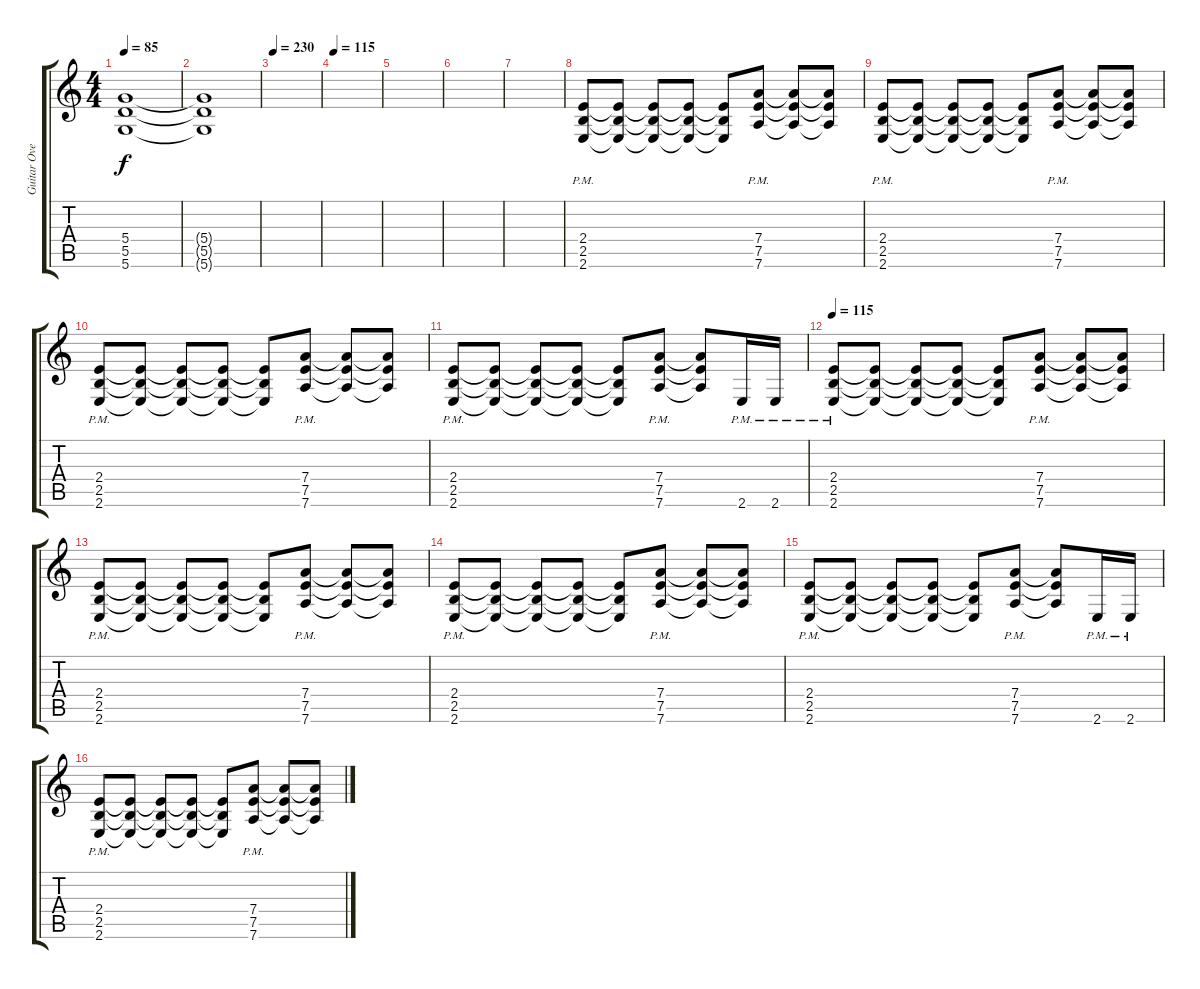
\track ("Guitar Overdub" "Guitar Ove") {instrument overdrivenguitar}
\staff {score tabs}
\tuning (E4 B3 G3 D3 A2 D2) {hide}
\ts (4 4)
\tempo 85
\clef g2
\ks c
(5.4 5.5 5.6).1{dy f} |
(5.4{t} 5.5{t} 5.6{t}).1{volume 0} |
\tempo 230
|
\tempo 115
|
|
|
|
(2.4{pm} 2.5{pm} 2.6{pm}).8{volume 9} (2.4{t} 2.5{t} 2.6{t}).8 (2.4{t} 2.5{t} 2.6{t}).8 (2.4{t} 2.5{t} 2.6{t}).8 (2.4{t} 2.5{t} 2.6{t}).8 (7.4{pm} 7.5{pm} 7.6{pm}).8 (7.4{t} 7.5{t} 7.6{t}).8 (7.4{t} 7.5{t} 7.6{t}).8 |
(2.4{pm} 2.5{pm} 2.6{pm}).8 (2.4{t} 2.5{t} 2.6{t}).8 (2.4{t} 2.5{t} 2.6{t}).8 (2.4{t} 2.5{t} 2.6{t}).8 (2.4{t} 2.5{t} 2.6{t}).8 (7.4{pm} 7.5{pm} 7.6{pm}).8 (7.4{t} 7.5{t} 7.6{t}).8 (7.4{t} 7.5{t} 7.6{t}).8 |
(2.4{pm} 2.5{pm} 2.6{pm}).8 (2.4{t} 2.5{t} 2.6{t}).8 (2.4{t} 2.5{t} 2.6{t}).8 (2.4{t} 2.5{t} 2.6{t}).8 (2.4{t} 2.5{t} 2.6{t}).8 (7.4{pm} 7.5{pm} 7.6{pm}).8 (7.4{t} 7.5{t} 7.6{t}).8 (7.4{t} 7.5{t} 7.6{t}).8 |
(2.4{pm} 2.5{pm} 2.6{pm}).8 (2.4{t} 2.5{t} 2.6{t}).8 (2.4{t} 2.5{t} 2.6{t}).8 (2.4{t} 2.5{t} 2.6{t}).8 (2.4{t} 2.5{t} 2.6{t}).8 (7.4{pm} 7.5{pm} 7.6{pm}).8 (7.4{t} 7.5{t} 7.6{t}).8 2.6{pm}.16 2.6{pm}.16 |
\tempo 115
(2.4{pm} 2.5{pm} 2.6{pm}).8{volume 9} (2.4{t} 2.5{t} 2.6{t}).8 (2.4{t} 2.5{t} 2.6{t}).8 (2.4{t} 2.5{t} 2.6{t}).8 (2.4{t} 2.5{t} 2.6{t}).8 (7.4{pm} 7.5{pm} 7.6{pm}).8 (7.4{t} 7.5{t} 7.6{t}).8 (7.4{t} 7.5{t} 7.6{t}).8 |
(2.4{pm} 2.5{pm} 2.6{pm}).8 (2.4{t} 2.5{t} 2.6{t}).8 (2.4{t} 2.5{t} 2.6{t}).8 (2.4{t} 2.5{t} 2.6{t}).8 (2.4{t} 2.5{t} 2.6{t}).8 (7.4{pm} 7.5{pm} 7.6{pm}).8 (7.4{t} 7.5{t} 7.6{t}).8 (7.4{t} 7.5{t} 7.6{t}).8 |
(2.4{pm} 2.5{pm} 2.6{pm}).8 (2.4{t} 2.5{t} 2.6{t}).8 (2.4{t} 2.5{t} 2.6{t}).8 (2.4{t} 2.5{t} 2.6{t}).8 (2.4{t} 2.5{t} 2.6{t}).8 (7.4{pm} 7.5{pm} 7.6{pm}).8 (7.4{t} 7.5{t} 7.6{t}).8 (7.4{t} 7.5{t} 7.6{t}).8 |
(2.4{pm} 2.5{pm} 2.6{pm}).8 (2.4{t} 2.5{t} 2.6{t}).8 (2.4{t} 2.5{t} 2.6{t}).8 (2.4{t} 2.5{t} 2.6{t}).8 (2.4{t} 2.5{t} 2.6{t}).8 (7.4{pm} 7.5{pm} 7.6{pm}).8 (7.4{t} 7.5{t} 7.6{t}).8 2.6{pm}.16 2.6{pm}.16 |
(2.4{pm} 2.5{pm} 2.6{pm}).8{volume 9} (2.4{t} 2.5{t} 2.6{t}).8 (2.4{t} 2.5{t} 2.6{t}).8 (2.4{t} 2.5{t} 2.6{t}).8 (2.4{t} 2.5{t} 2.6{t}).8 (7.4{pm} 7.5{pm} 7.6{pm}).8 (7.4{t} 7.5{t} 7.6{t}).8 (7.4{t} 7.5{t} 7.6{t}).8
